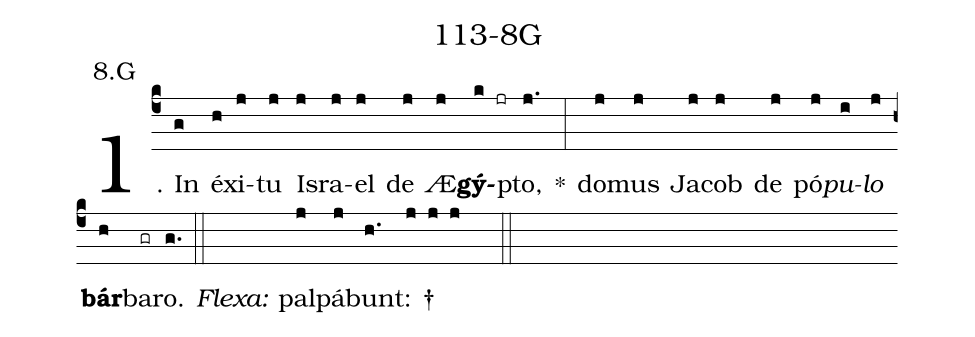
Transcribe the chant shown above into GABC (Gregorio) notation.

name: 113-8G;
annotation: 8.G;
%%
(c4)1. In(g) éx(h)i(j)tu(j) Is(j)ra(j)el(j) de(j) Æ(j)<b>gý</b>(k jr)pto,(j.) *(:) do(j)mus(j) Ja(j)cob(j) de(j) pó(j)<i>pu</i>(i)<i>lo</i>(j) <b>bár</b>(h)ba(gr)ro.(g.) (::)
<i>Flexa:</i>(////)  pal(j)pá(j)bunt: †(h.//// j j j  ::)
